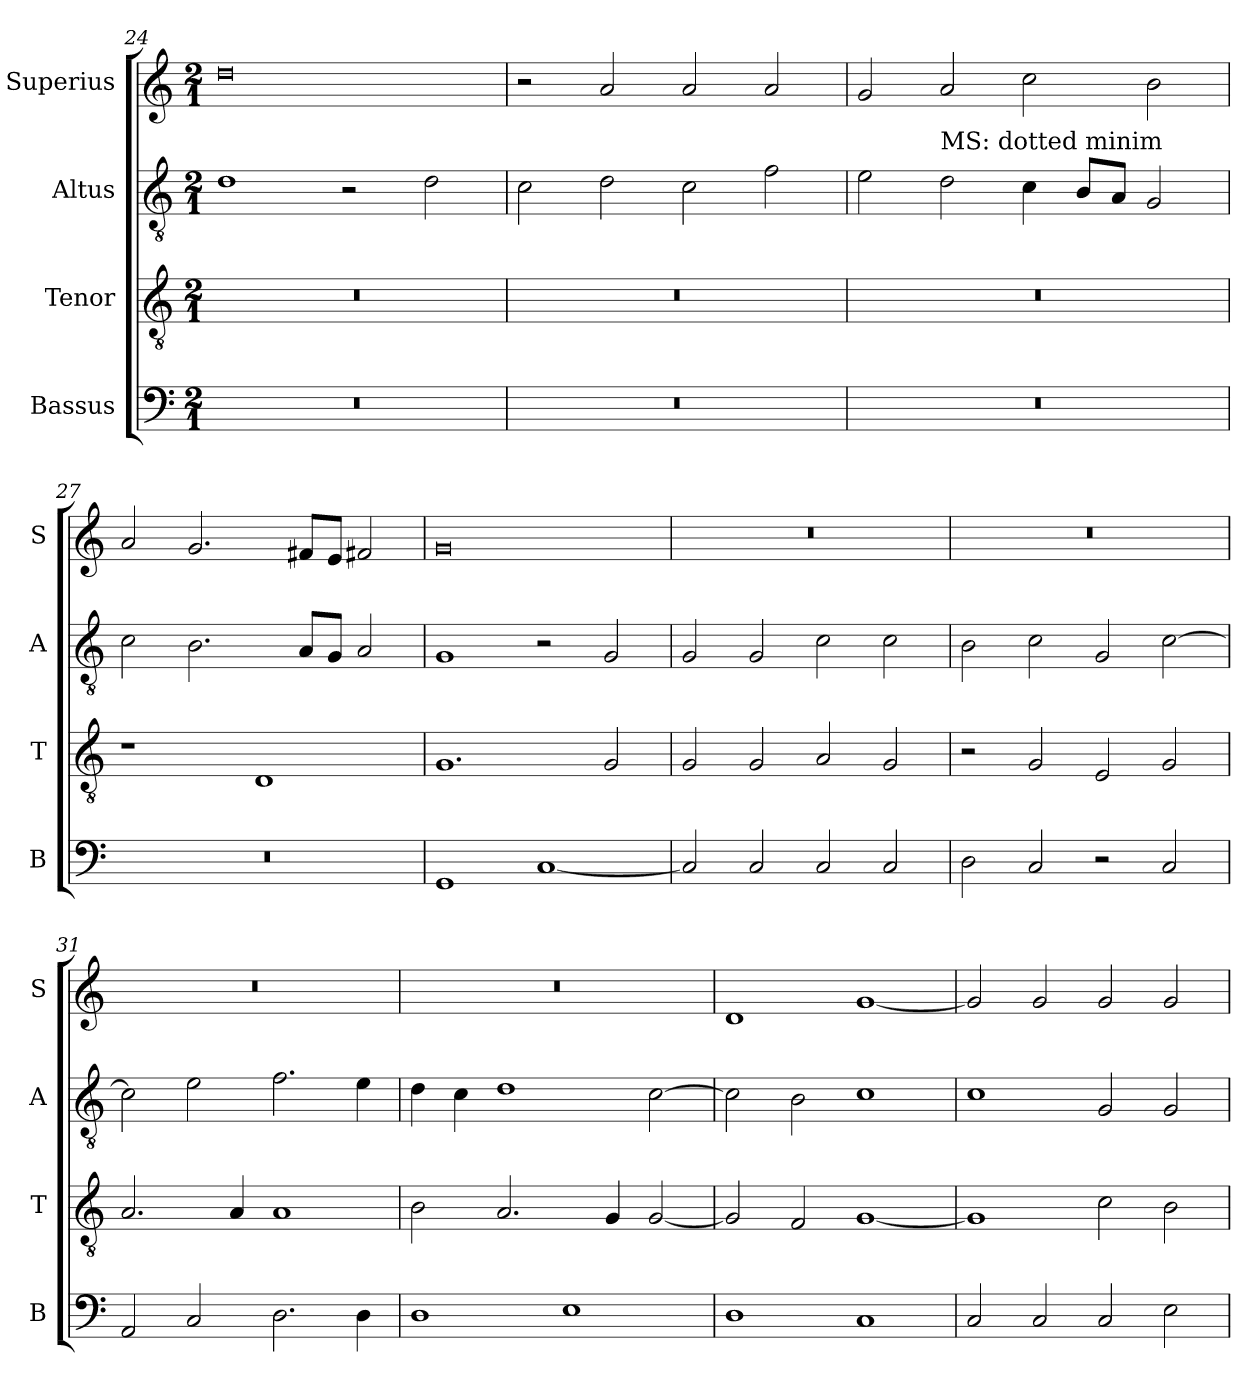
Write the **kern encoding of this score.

**kern	**kern	**kern	**kern
*part4	*part3	*part2	*part1
*staff4	*staff3	*staff2	*staff1
*I"Bassus	*I"Tenor	*I"Altus	*I"Superius
*I'B	*I'T	*I'A	*I'S
*clefF4	*clefGv2	*clefGv2	*clefG2
*k[]	*k[]	*k[]	*k[]
*a:	*a:	*a:	*a:
*M2/1	*M2/1	*M2/1	*M2/1
=24	=24	=24	=24
0r	0r	1d	0dd
.	.	2r	.
.	.	2d	.
=25	=25	=25	=25
0r	0r	2c	2r
.	.	2d	2a
.	.	2c	2a
.	.	2f	2a
=26	=26	=26	=26
0r	0r	2e	2g
!	!	!LO:TX:a:t=MS&colon; dotted minim	!
.	.	2d	2a
.	.	4c	2cc
.	.	8B/L	.
.	.	8A/J	.
.	.	2G	2b
=27	=27	=27	=27
0r	1r	2c	2a
.	.	2.B	2.g
.	1D	.	.
.	.	8AL	8f#XL
.	.	8GJ	8eJ
.	.	2A	2f#X
=28	=28	=28	=28
1GG	1.G	1G	0g
[1C	.	2r	.
.	2G	2G	.
=29	=29	=29	=29
2C]	2G	2G	0r
2C	2G	2G	.
2C	2A	2c	.
2C	2G	2c	.
=30	=30	=30	=30
2D	2r	2B	0r
2C	2G	2c	.
2r	2E	2G	.
2C	2G	[2c	.
=31	=31	=31	=31
2AA	2.A	2c]	0r
2C	.	2e	.
.	4A	.	.
2.D	1A	2.f	.
4D	.	4e	.
=32	=32	=32	=32
1D	2B	4d	0r
.	.	4c	.
.	2.A	1d	.
1E	.	.	.
.	4G	.	.
.	[2G	[2c	.
=33	=33	=33	=33
1D	2G]	2c]	1d
.	2F	2B	.
1C	[1G	1c	[1g
=34	=34	=34	=34
2C	1G]	1c	2g]
2C	.	.	2g
2C	2c	2G	2g
2E	2B	2G	2g
=	=	=	=
*-	*-	*-	*-
